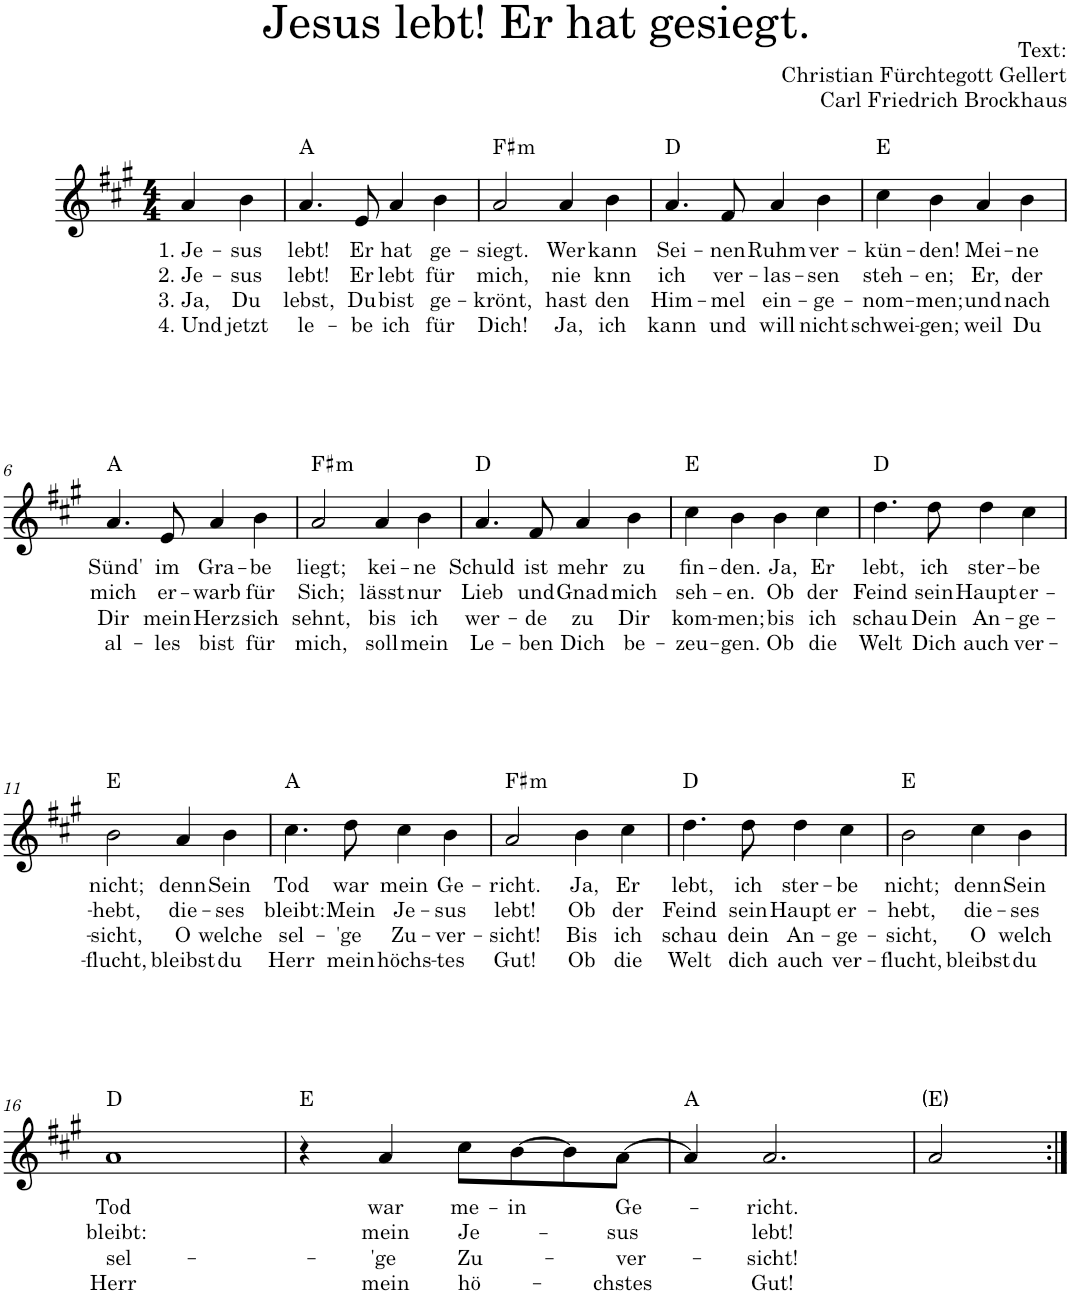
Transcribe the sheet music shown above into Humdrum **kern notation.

**kern	**text	**text	**text	**text	**kern	**text	**text	**text	**text	**harte
*part1	*part1	*part1	*part1	*part1	*part1	*part1	*part1	*part1	*part1	*part1
*staff2	*staff2	*staff2	*staff2	*staff2	*staff1	*staff1	*staff1	*staff1	*staff1	*
*I"Trompete	*	*	*	*	*	*	*	*	*	*
*I'Trp.	*	*	*	*	*	*	*	*	*	*
*stria5	*	*	*	*	*	*	*	*	*	*
*clefG2	*	*	*	*	*clefG2	*	*	*	*	*
*Trd1c2	*	*	*	*	*Trd1c2	*	*	*	*	*
*k[f#c#g#]	*	*	*	*	*k[f#c#g#]	*	*	*	*	*
*M4/4	*	*	*	*	*M4/4	*	*	*	*	*
=1	=1	=1	=1	=1	=1	=1	=1	=1	=1	=1
!	!	!	!	!	!	!LO:LY:b	!LO:LY:b	!LO:LY:b	!LO:LY:b	!
4a	1. Je-	2. Je-	3. Ja,	4. Und	4a/	1. Je-	2. Je-	3. Ja,	4. Und	.
!	!	!	!	!	!	!LO:LY:b	!LO:LY:b	!LO:LY:b	!LO:LY:b	!
4b	-sus	-sus	Du	jetzt	4b\	-sus	-sus	Du	jetzt	.
=2	=2	=2	=2	=2	=2	=2	=2	=2	=2	=2
!	!	!	!	!	!	!LO:LY:b	!LO:LY:b	!LO:LY:b	!LO:LY:b	!
4.a	lebt!	lebt!	lebst,	le-	4.a/	lebt!	lebt!	lebst,	le-	A:maj A:maj
!	!	!	!	!	!	!LO:LY:b	!LO:LY:b	!LO:LY:b	!LO:LY:b	!
8e	Er	Er	Du	-be	8e/	Er	Er	Du	-be	.
!	!	!	!	!	!	!LO:LY:b	!LO:LY:b	!LO:LY:b	!LO:LY:b	!
4a	hat	lebt	bist	ich	4a/	hat	lebt	bist	ich	.
!	!	!	!	!	!	!LO:LY:b	!LO:LY:b	!LO:LY:b	!LO:LY:b	!
4b	ge-	für	ge-	für	4b\	ge-	für	ge-	für	.
=3	=3	=3	=3	=3	=3	=3	=3	=3	=3	=3
!	!	!	!	!	!	!LO:LY:b	!LO:LY:b	!LO:LY:b	!LO:LY:b	!LO:H:n=1:kt=m
!	!	!	!	!	!	!	!	!	!	!LO:H:n=2:kt=m
2a	-siegt.	mich,	-krönt,	Dich!	2a/	-siegt.	mich,	-krönt,	Dich!	F#:min F#:min
!	!	!	!	!	!	!LO:LY:b	!LO:LY:b	!LO:LY:b	!LO:LY:b	!
4a	Wer	nie	hast	Ja,	4a/	Wer	nie	hast	Ja,	.
!	!	!	!	!	!	!LO:LY:b	!LO:LY:b	!LO:LY:b	!LO:LY:b	!
4b	kann	knn	den	ich	4b\	kann	knn	den	ich	.
=4	=4	=4	=4	=4	=4	=4	=4	=4	=4	=4
!	!	!	!	!	!	!LO:LY:b	!LO:LY:b	!LO:LY:b	!LO:LY:b	!
4.a	Sei-	ich	Him-	kann	4.a/	Sei-	ich	Him-	kann	D:maj D:maj
!	!	!	!	!	!	!LO:LY:b	!LO:LY:b	!LO:LY:b	!LO:LY:b	!
8e	-nen	ver-	-mel	und	8f#/	-nen	ver-	-mel	und	.
!	!	!	!	!	!	!LO:LY:b	!LO:LY:b	!LO:LY:b	!LO:LY:b	!
4a	Ruhm	-las-	ein-	will	4a/	Ruhm	-las-	ein-	will	.
!	!	!	!	!	!	!LO:LY:b	!LO:LY:b	!LO:LY:b	!LO:LY:b	!
4b	ver-	-sen	-ge-	nicht	4b\	ver-	-sen	-ge-	nicht	.
=5	=5	=5	=5	=5	=5	=5	=5	=5	=5	=5
!	!	!	!	!	!	!LO:LY:b	!LO:LY:b	!LO:LY:b	!LO:LY:b	!
4cc#	-kün-	steh-	-nom-	schwei-	4cc#\	-kün-	steh-	-nom-	schwei-	E:maj E:maj
!	!	!	!	!	!	!LO:LY:b	!LO:LY:b	!LO:LY:b	!LO:LY:b	!
4b	-den!	-en;	-men;	-gen;	4b\	-den!	-en;	-men;	-gen;	.
!	!	!	!	!	!	!LO:LY:b	!LO:LY:b	!LO:LY:b	!LO:LY:b	!
4a	Mei-	Er,	und	weil	4a/	Mei-	Er,	und	weil	.
!	!	!	!	!	!	!LO:LY:b	!LO:LY:b	!LO:LY:b	!LO:LY:b	!
4b	-ne	der	nach	Du	4b\	-ne	der	nach	Du	.
!!LO:LB:g=z
=6	=6	=6	=6	=6	=6	=6	=6	=6	=6	=6
!	!	!	!	!	!	!LO:LY:b	!LO:LY:b	!LO:LY:b	!LO:LY:b	!
4.a	Sünd'	mich	Dir	al-	4.a/	Sünd'	mich	Dir	al-	A:maj A:maj
!	!	!	!	!	!	!LO:LY:b	!LO:LY:b	!LO:LY:b	!LO:LY:b	!
8e	im	er-	mein	-les	8e/	im	er-	mein	-les	.
!	!	!	!	!	!	!LO:LY:b	!LO:LY:b	!LO:LY:b	!LO:LY:b	!
4a	Gra-	-warb	Herz	bist	4a/	Gra-	-warb	Herz	bist	.
!	!	!	!	!	!	!LO:LY:b	!LO:LY:b	!LO:LY:b	!LO:LY:b	!
4b	-be	für	sich	für	4b\	-be	für	sich	für	.
=7	=7	=7	=7	=7	=7	=7	=7	=7	=7	=7
!	!	!	!	!	!	!LO:LY:b	!LO:LY:b	!LO:LY:b	!LO:LY:b	!LO:H:n=1:kt=m
!	!	!	!	!	!	!	!	!	!	!LO:H:n=2:kt=m
2a	liegt;	Sich;	sehnt,	mich,	2a/	liegt;	Sich;	sehnt,	mich,	F#:min F#:min
!	!	!	!	!	!	!LO:LY:b	!LO:LY:b	!LO:LY:b	!LO:LY:b	!
4a	kei-	lässt	bis	soll	4a/	kei-	lässt	bis	soll	.
!	!	!	!	!	!	!LO:LY:b	!LO:LY:b	!LO:LY:b	!LO:LY:b	!
4b	-ne	nur	ich	mein	4b\	-ne	nur	ich	mein	.
=8	=8	=8	=8	=8	=8	=8	=8	=8	=8	=8
!	!	!	!	!	!	!LO:LY:b	!LO:LY:b	!LO:LY:b	!LO:LY:b	!
4.a	Schuld	Lieb	wer-	Le-	4.a/	Schuld	Lieb	wer-	Le-	D:maj D:maj
!	!	!	!	!	!	!LO:LY:b	!LO:LY:b	!LO:LY:b	!LO:LY:b	!
8e	ist	und	-de	-ben	8f#/	ist	und	-de	-ben	.
!	!	!	!	!	!	!LO:LY:b	!LO:LY:b	!LO:LY:b	!LO:LY:b	!
4a	mehr	Gnad	zu	Dich	4a/	mehr	Gnad	zu	Dich	.
!	!	!	!	!	!	!LO:LY:b	!LO:LY:b	!LO:LY:b	!LO:LY:b	!
4b	zu	mich	Dir	be-	4b\	zu	mich	Dir	be-	.
=9	=9	=9	=9	=9	=9	=9	=9	=9	=9	=9
!	!	!	!	!	!	!LO:LY:b	!LO:LY:b	!LO:LY:b	!LO:LY:b	!
4cc#	fin-	seh-	kom-	-zeu-	4cc#\	fin-	seh-	kom-	-zeu-	E:maj E:maj
!	!	!	!	!	!	!LO:LY:b	!LO:LY:b	!LO:LY:b	!LO:LY:b	!
4b	-den.	-en.	-men;	-gen.	4b\	-den.	-en.	-men;	-gen.	.
!	!	!	!	!	!	!LO:LY:b	!LO:LY:b	!LO:LY:b	!LO:LY:b	!
4b	Ja,	Ob	bis	Ob	4b\	Ja,	Ob	bis	Ob	.
!	!	!	!	!	!	!LO:LY:b	!LO:LY:b	!LO:LY:b	!LO:LY:b	!
4cc#	Er	der	ich	die	4cc#\	Er	der	ich	die	.
=10	=10	=10	=10	=10	=10	=10	=10	=10	=10	=10
!	!	!	!	!	!	!LO:LY:b	!LO:LY:b	!LO:LY:b	!LO:LY:b	!
4.dd	lebt,	Feind	schau	Welt	4.dd\	lebt,	Feind	schau	Welt	D:maj D:maj
!	!	!	!	!	!	!LO:LY:b	!LO:LY:b	!LO:LY:b	!LO:LY:b	!
8dd	ich	sein	Dein	Dich	8dd\	ich	sein	Dein	Dich	.
!	!	!	!	!	!	!LO:LY:b	!LO:LY:b	!LO:LY:b	!LO:LY:b	!
4dd	ster-	Haupt	An-	auch	4dd\	ster-	Haupt	An-	auch	.
!	!	!	!	!	!	!LO:LY:b	!LO:LY:b	!LO:LY:b	!LO:LY:b	!
4cc#	-be	er-	-ge-	ver-	4cc#\	-be	er-	-ge-	ver-	.
!!LO:LB:g=z
=11	=11	=11	=11	=11	=11	=11	=11	=11	=11	=11
!	!	!	!	!	!	!LO:LY:b	!LO:LY:b	!LO:LY:b	!LO:LY:b	!
2b	nicht;	-hebt,	-sicht,	-flucht,	2b\	nicht;	-hebt,	-sicht,	-flucht,	E:maj E:maj
!	!	!	!	!	!	!LO:LY:b	!LO:LY:b	!LO:LY:b	!LO:LY:b	!
4a	denn	die-	O	bleibst	4a/	denn	die-	O	bleibst	.
!	!	!	!	!	!	!LO:LY:b	!LO:LY:b	!LO:LY:b	!LO:LY:b	!
4b	Sein	-ses	welche	du	4b\	Sein	-ses	welche	du	.
=12	=12	=12	=12	=12	=12	=12	=12	=12	=12	=12
!	!	!	!	!	!	!LO:LY:b	!LO:LY:b	!LO:LY:b	!LO:LY:b	!
4.cc#	Tod	bleibt:	sel-	Herr	4.cc#\	Tod	bleibt:	sel-	Herr	A:maj A:maj
!	!	!	!	!	!	!LO:LY:b	!LO:LY:b	!LO:LY:b	!LO:LY:b	!
8dd	war	Mein	-'ge	mein	8dd\	war	Mein	-'ge	mein	.
!	!	!	!	!	!	!LO:LY:b	!LO:LY:b	!LO:LY:b	!LO:LY:b	!
4cc#	mein	Je-	Zu-	höchs-	4cc#\	mein	Je-	Zu-	höchs-	.
!	!	!	!	!	!	!LO:LY:b	!LO:LY:b	!LO:LY:b	!LO:LY:b	!
4b	Ge-	-sus	-ver-	-tes	4b\	Ge-	-sus	-ver-	-tes	.
=13	=13	=13	=13	=13	=13	=13	=13	=13	=13	=13
!	!	!	!	!	!	!LO:LY:b	!LO:LY:b	!LO:LY:b	!LO:LY:b	!LO:H:n=1:kt=m
!	!	!	!	!	!	!	!	!	!	!LO:H:n=2:kt=m
2a	-richt.	lebt!	-sicht!	Gut!	2a/	-richt.	lebt!	-sicht!	Gut!	F#:min F#:min
!	!	!	!	!	!	!LO:LY:b	!LO:LY:b	!LO:LY:b	!LO:LY:b	!
4b	Ja,	Ob	Bis	Ob	4b\	Ja,	Ob	Bis	Ob	.
!	!	!	!	!	!	!LO:LY:b	!LO:LY:b	!LO:LY:b	!LO:LY:b	!
4cc#	Er	der	ich	die	4cc#\	Er	der	ich	die	.
=14	=14	=14	=14	=14	=14	=14	=14	=14	=14	=14
!	!	!	!	!	!	!LO:LY:b	!LO:LY:b	!LO:LY:b	!LO:LY:b	!
4.dd	lebt,	Feind	schau	Welt	4.dd\	lebt,	Feind	schau	Welt	D:maj D:maj
!	!	!	!	!	!	!LO:LY:b	!LO:LY:b	!LO:LY:b	!LO:LY:b	!
8dd	ich	sein	dein	dich	8dd\	ich	sein	dein	dich	.
!	!	!	!	!	!	!LO:LY:b	!LO:LY:b	!LO:LY:b	!LO:LY:b	!
4dd	ster-	Haupt	An-	auch	4dd\	ster-	Haupt	An-	auch	.
!	!	!	!	!	!	!LO:LY:b	!LO:LY:b	!LO:LY:b	!LO:LY:b	!
4cc#	-be	er-	-ge-	ver-	4cc#\	-be	er-	-ge-	ver-	.
=15	=15	=15	=15	=15	=15	=15	=15	=15	=15	=15
!	!	!	!	!	!	!LO:LY:b	!LO:LY:b	!LO:LY:b	!LO:LY:b	!
2b	nicht;	-hebt,	-sicht,	-flucht,	2b\	nicht;	-hebt,	-sicht,	-flucht,	E:maj E:maj
!	!	!	!	!	!	!LO:LY:b	!LO:LY:b	!LO:LY:b	!LO:LY:b	!
4cc#	denn	die-	O	bleibst	4cc#\	denn	die-	O	bleibst	.
!	!	!	!	!	!	!LO:LY:b	!LO:LY:b	!LO:LY:b	!LO:LY:b	!
4b	Sein	-ses	welch	du	4b\	Sein	-ses	welch	du	.
!!LO:LB:g=z
=16	=16	=16	=16	=16	=16	=16	=16	=16	=16	=16
!	!	!	!	!	!	!LO:LY:b	!LO:LY:b	!LO:LY:b	!LO:LY:b	!
1a	Tod	bleibt:	sel-	Herr	1a	Tod	bleibt:	sel-	Herr	D:maj D:maj
=17	=17	=17	=17	=17	=17	=17	=17	=17	=17	=17
4r	.	.	.	.	4r	.	.	.	.	E:maj E:maj
!	!	!	!	!	!	!LO:LY:b	!LO:LY:b	!LO:LY:b	!LO:LY:b	!
4e	war	mein	-'ge	mein	4a/	war	mein	-'ge	mein	.
!	!	!	!	!	!	!LO:LY:b	!LO:LY:b	!LO:LY:b	!LO:LY:b	!
8cc#\L	me-	Je-	Zu-	hö-	8cc#\L	me-	Je-	Zu-	hö-	.
!	!	!	!	!	!	!LO:LY:b	!	!	!	!
[8b\J	-in	.	.	.	[8b\	-in	.	.	.	.
8b/L]	.	.	.	.	8b\]	.	.	.	.	.
!	!	!	!	!	!	!LO:LY:b	!LO:LY:b	!LO:LY:b	!LO:LY:b	!
[8a/J	Ge-	-sus	-ver-	-chstes	[8a\J	Ge-	-sus	-ver-	-chstes	.
=18	=18	=18	=18	=18	=18	=18	=18	=18	=18	=18
4a]	.	.	.	.	4a/]	.	.	.	.	A:maj A:maj
!	!	!	!	!	!	!LO:LY:b	!LO:LY:b	!LO:LY:b	!LO:LY:b	!
2.a	-richt.	lebt!	-sicht!	Gut!	2.a/	-richt.	lebt!	-sicht!	Gut!	.
=19	=19	=19	=19	=19	=19	=19	=19	=19	=19	=19
2a	.	.	.	.	2a/	.	.	.	.	E:maj E:maj
=:|!	=:|!	=:|!	=:|!	=:|!	=:|!	=:|!	=:|!	=:|!	=:|!	=:|!
*-	*-	*-	*-	*-	*-	*-	*-	*-	*-	*-
